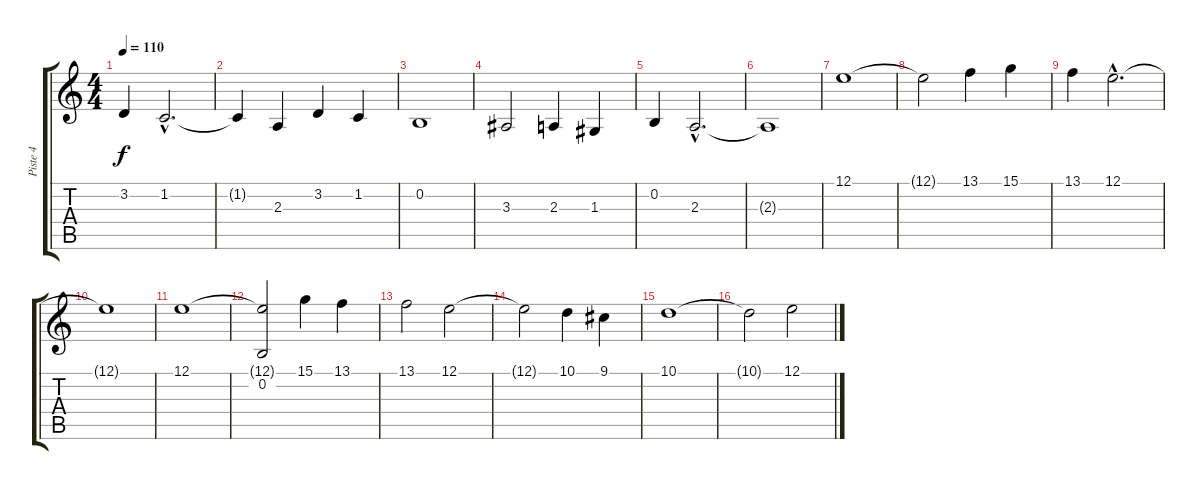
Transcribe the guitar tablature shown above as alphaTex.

\track ("Piste 4" "Piste 4") {instrument synthstrings2}
\staff {score tabs}
\tuning (E4 B3 G3 D3 A2 E2) {hide}
\ts (4 4)
\tempo 110
\clef g2
\ks c
3.2.4{dy f} 1.2{hac}.2{d} |
1.2{t}.4 2.3.4 3.2.4 1.2.4 |
0.2.1 |
3.3.2 2.3.4 1.3.4 |
0.2.4 2.3{hac}.2{d} |
2.3{t}.1 |
\section ("" "")
12.1.1 |
12.1{t}.2 13.1.4 15.1.4 |
13.1.4 12.1{hac}.2{d} |
12.1{t}.1 |
12.1.1 |
(12.1{t} 0.2).2 15.1.4 13.1.4 |
13.1.2 12.1.2 |
12.1{t}.2 10.1.4 9.1.4 |
10.1.1 |
10.1{t}.2 12.1.2
